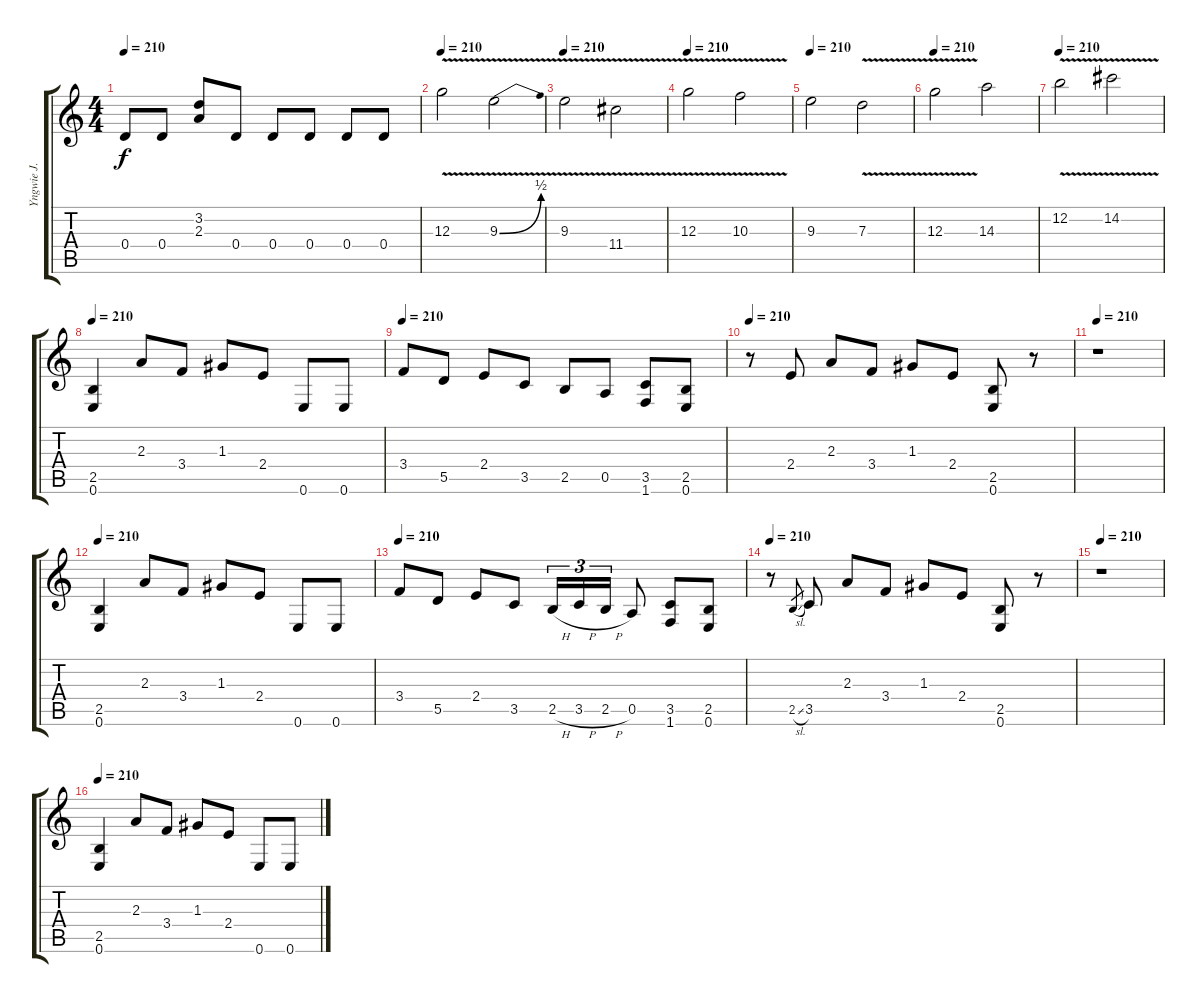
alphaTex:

\track ("Yngwie J. Malmsteen (Guitar II)" "Yngwie J. ") {instrument overdrivenguitar}
\staff {score tabs}
\tuning (E4 B3 G3 D3 A2 E2) {hide}
\ts (4 4)
\tempo 210
\clef g2
\ks c
0.4.8{dy f} 0.4.8 (3.2 2.3).8 0.4.8 0.4.8 0.4.8 0.4.8 0.4.8 |
\tempo 210
12.3{v}.2 9.3{be (bend 0 0 60 2) v}.2 |
\tempo 210
9.3{v}.2 11.4{v}.2 |
\tempo 210
12.3{v}.2 10.3{v}.2 |
\tempo 210
9.3.2 7.3{v}.2 |
\tempo 210
12.3{v}.2 14.3.2 |
\tempo 210
12.2{v}.2 14.2{v}.2 |
\tempo 210
(2.5 0.6).4 2.3.8 3.4.8 1.3.8 2.4.8 0.6.8 0.6.8 |
\tempo 210
3.4.8 5.5.8 2.4.8 3.5.8 2.5.8 0.5.8 (3.5 1.6).8 (2.5 0.6).8 |
\tempo 210
r.8 2.4.8 2.3.8 3.4.8 1.3.8 2.4.8 (2.5 0.6).8 r.8 |
\tempo 210
r.1 |
\tempo 210
(2.5 0.6).4 2.3.8 3.4.8 1.3.8 2.4.8 0.6.8 0.6.8 |
\tempo 210
3.4.8 5.5.8 2.4.8 3.5.8 2.5{h}.16{tu (3 2)} 3.5{h}.16{tu (3 2)} 2.5{h}.16{tu (3 2)} 0.5.8 (3.5 1.6).8 (2.5 0.6).8 |
\tempo 210
r.8 2.5{sl}.8{gr} 3.5.8 2.3.8 3.4.8 1.3.8 2.4.8 (2.5 0.6).8 r.8 |
\tempo 210
r.1 |
\tempo 210
(2.5 0.6).4 2.3.8 3.4.8 1.3.8 2.4.8 0.6.8 0.6.8
